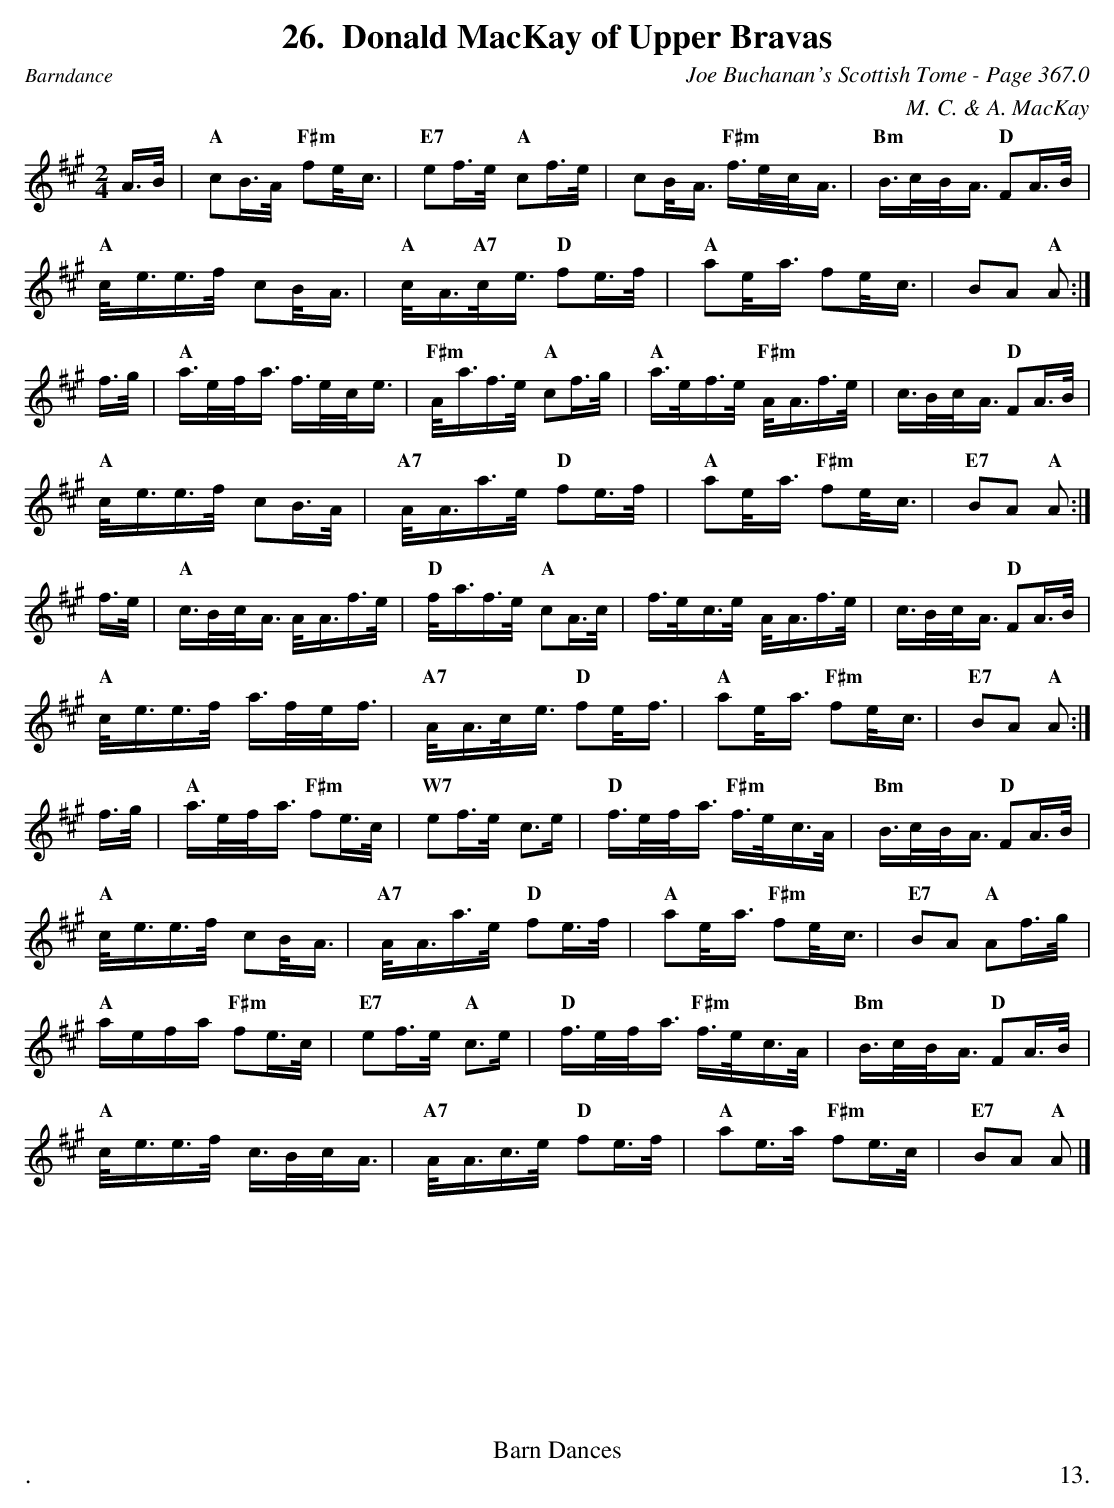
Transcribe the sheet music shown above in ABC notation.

X:1
T:Donald MacKay of Upper Bravas
C:Joe Buchanan's Scottish Tome - Page 367.0
C:M. C. & A. MacKay
L:1/8
M:2/4
K:A
A/>B/ | "A"cB/>A/ "F#m"fe/<c/ | "E7"ef/>e/ "A"cf/>e/ | cB/<A/ "F#m"f/>e/c/<A/ | "Bm"B/>c/B/<A/ "D"FA/>B/ |
"A"c/<e/e/>f/ cB/<A/ | "A"c/<A/"A7"/c/<e/ "D"fe/>f/ | "A"ae/<a/ fe/<c/ | BA "A"A :|
f/>g/ | "A"a/>e/f/<a/ f/>e/c/<e/ | "F#m"A/<a/f/>e/ "A"cf/>g/ | "A"a/>e/f/>e/ "F#m"A/<A/f/>e/ | c/>B/c/<A/ "D"FA/>B/ |
"A"c/<e/e/>f/ cB/>A/ | "A7"A/<A/a/>e/ "D"fe/>f/ | "A"ae/<a/ "F#m"fe/><c/ | "E7"BA "A"A :|
f/>e/ | "A"c/>B/c/<A/ A/<A/f/>e/ | "D"f/<a/f/>e/ "A"cA/>c/ | f/>e/c/>e/ A/<A/f/>e/ | c/>B/c/<A/ "D"FA/>B/ |
"A"c/<e/e/>f/ a/>f/e/<f/ | "A7"A/<A/c/<e/ "D"fe/<f/ | "A"ae/<a/ "F#m"fe/<c/ | "E7"BA "A"A :|
f/>g/ | "A"a/>e/f/<a/ "F#m"fe/>c/ | "W7"ef/>e/ ""c>e | "D"f/>e/f/<a/ "F#m"f/>e/c/>A/ | "Bm"B/>c/B/<A/ "D"FA/>B/ |
"A"c/<e/e/>f/ cB/<A/ | "A7"A/<A/a/>e/ "D"fe/>f/ | "A"ae/<a/ "F#m"fe/<c/ | "E7"BA "A"Af/>g/ |
"A"a/e/f/a/ "F#m"fe/>c/ | "E7"ef/>e/ "A"c>e | "D"f/>e/f/<a/ "F#m"f/>e/c/>A/ | "Bm"B/>c/B/<A/ "D"FA/>B/ |
"A"c/<e/e/>f/ c/>B/c/<A/ | "A7"A/<A/c/>e/ "D"fe/>f/ | "A"ae/>a/ "F#m"fe/>c/ | "E7"BA "A"A |]
